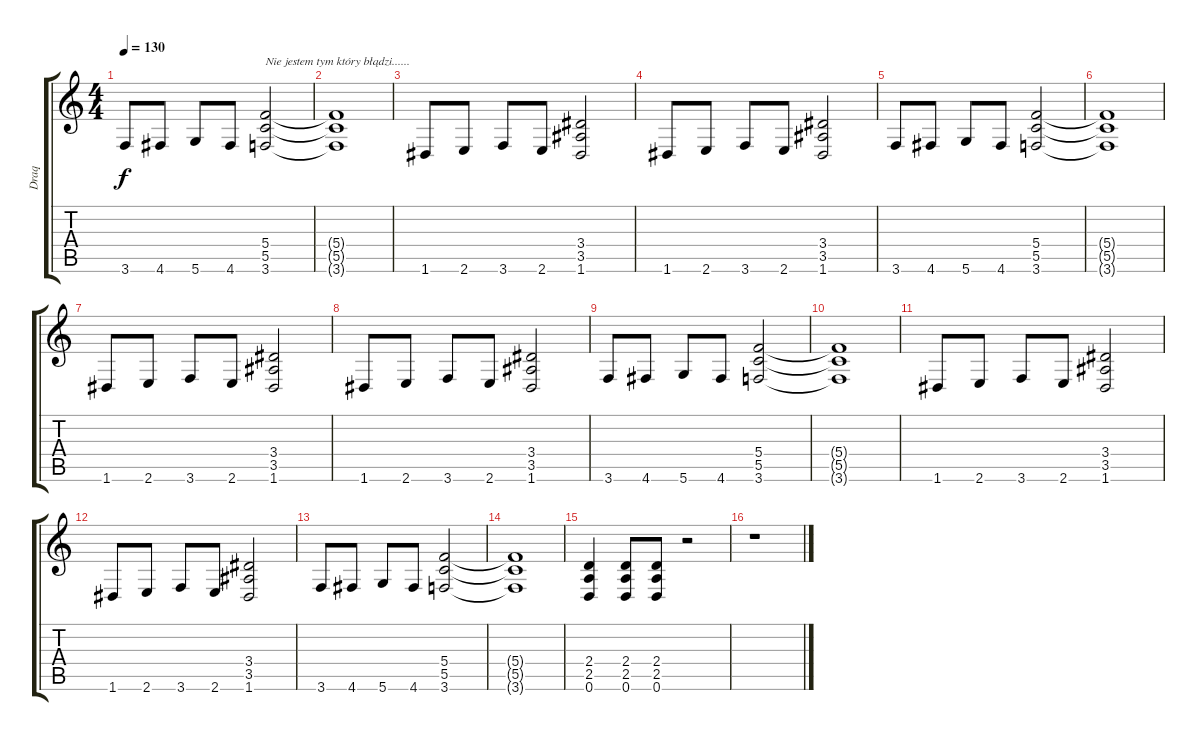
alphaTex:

\track ("Draq" "Draq") {instrument distortionguitar}
\staff {score tabs}
\tuning (D4 A3 F3 C3 G2 D2) {hide}
\ts (4 4)
\tempo 130
\clef g2
\ks c
3.6.8{dy f} 4.6.8 5.6.8 4.6.8 (5.4 5.5 3.6).2{txt "Nie jestem tym który błądzi......"} |
(5.4{t} 5.5{t} 3.6{t}).1 |
1.6.8 2.6.8 3.6.8 2.6.8 (3.4 3.5 1.6).2 |
1.6.8 2.6.8 3.6.8 2.6.8 (3.4 3.5 1.6).2 |
3.6.8 4.6.8 5.6.8 4.6.8 (5.4 5.5 3.6).2 |
(5.4{t} 5.5{t} 3.6{t}).1 |
1.6.8 2.6.8 3.6.8 2.6.8 (3.4 3.5 1.6).2 |
1.6.8 2.6.8 3.6.8 2.6.8 (3.4 3.5 1.6).2 |
3.6.8 4.6.8 5.6.8 4.6.8 (5.4 5.5 3.6).2 |
(5.4{t} 5.5{t} 3.6{t}).1 |
1.6.8 2.6.8 3.6.8 2.6.8 (3.4 3.5 1.6).2 |
1.6.8 2.6.8 3.6.8 2.6.8 (3.4 3.5 1.6).2 |
3.6.8 4.6.8 5.6.8 4.6.8 (5.4 5.5 3.6).2 |
(5.4{t} 5.5{t} 3.6{t}).1 |
(2.4 2.5 0.6).4 (2.4 2.5 0.6).8 (2.4 2.5 0.6).8 r.2 |
r.1
